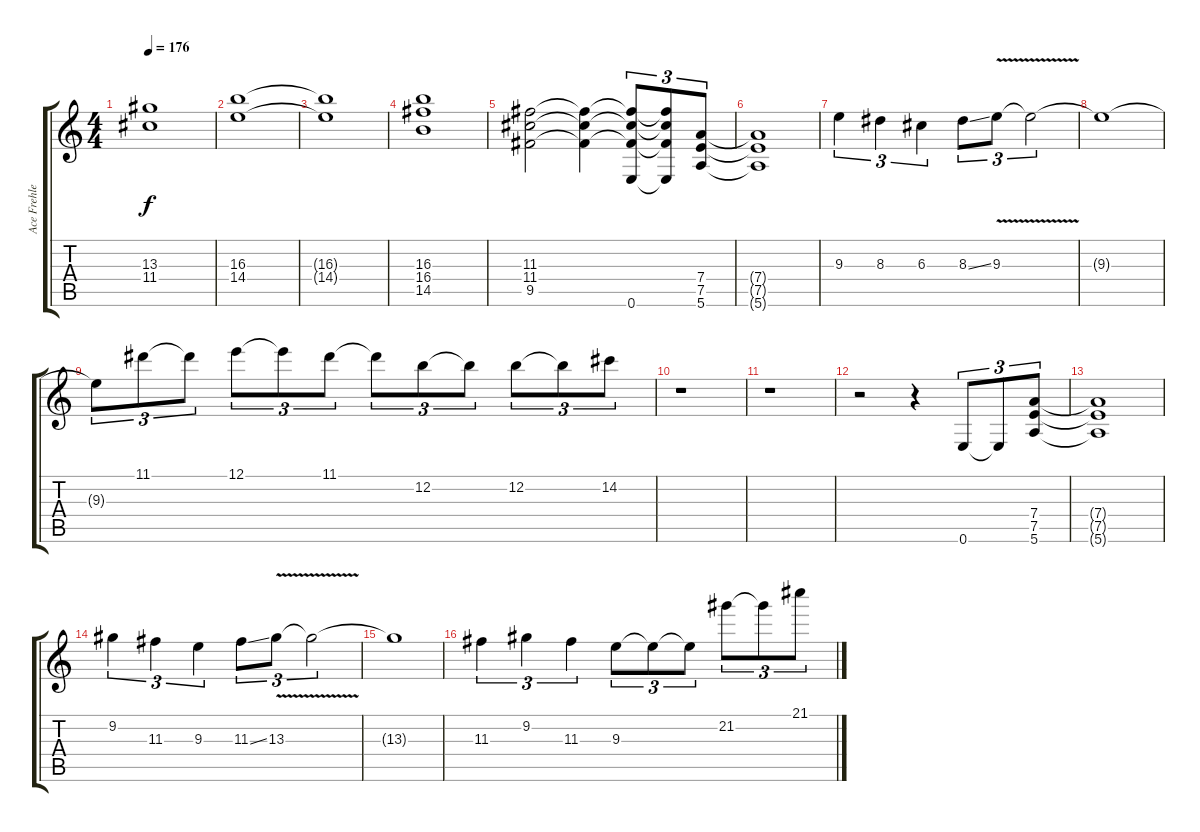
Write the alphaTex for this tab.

\track ("Ace Frehley" "Ace Frehle") {instrument distortionguitar}
\staff {score tabs}
\tuning (E4 B3 G3 D3 A2 E2) {hide}
\ts (4 4)
\tempo 176
\clef g2
\ks c
(13.3{t} 11.4{t}).1{dy f} |
(16.3 14.4).1 |
(16.3{t} 14.4{t}).1 |
(16.3 16.4 14.5).1 |
(11.3 11.4 9.5).2 (11.3{t} 11.4{t} 9.5{t}).4 (11.3{t} 11.4{t} 9.5{t} 0.6).8{tu (3 2)} (11.3{t} 11.4{t} 9.5{t} 0.6{t}).8{tu (3 2)} (7.4 7.5 5.6).8{tu (3 2)} |
(7.4{t} 7.5{t} 5.6{t}).1 |
9.3.4{tu (3 2)} 8.3.4{tu (3 2)} 6.3.4{tu (3 2)} 8.3{ss}.8{tu (3 2)} 9.3{v}.8{tu (3 2)} 9.3{t}.2{tu (3 2)} |
9.3{t}.1 |
9.3{t}.8{tu (3 2)} 11.1.8{tu (3 2)} 11.1{t}.8{tu (3 2)} 12.1.8{tu (3 2)} 12.1{t}.8{tu (3 2)} 11.1.8{tu (3 2)} 11.1{t}.8{tu (3 2)} 12.2.8{tu (3 2)} 12.2{t}.8{tu (3 2)} 12.2.8{tu (3 2)} 12.2{t}.8{tu (3 2)} 14.2.8{tu (3 2)} |
r.1 |
r.1 |
r.2 r.4 0.6.8{tu (3 2)} 0.6{t}.8{tu (3 2)} (7.4 7.5 5.6).8{tu (3 2)} |
(7.4{t} 7.5{t} 5.6{t}).1 |
9.2.4{tu (3 2)} 11.3.4{tu (3 2)} 9.3.4{tu (3 2)} 11.3{ss}.8{tu (3 2)} 13.3{v}.8{tu (3 2)} 13.3{t}.2{tu (3 2)} |
13.3{t}.1 |
11.3.4{tu (3 2)} 9.2.4{tu (3 2)} 11.3.4{tu (3 2)} 9.3.8{tu (3 2)} 9.3{t}.8{tu (3 2)} 9.3{t}.8{tu (3 2)} 21.2.8{tu (3 2)} 21.2{t}.8{tu (3 2)} 21.1.8{tu (3 2)}
